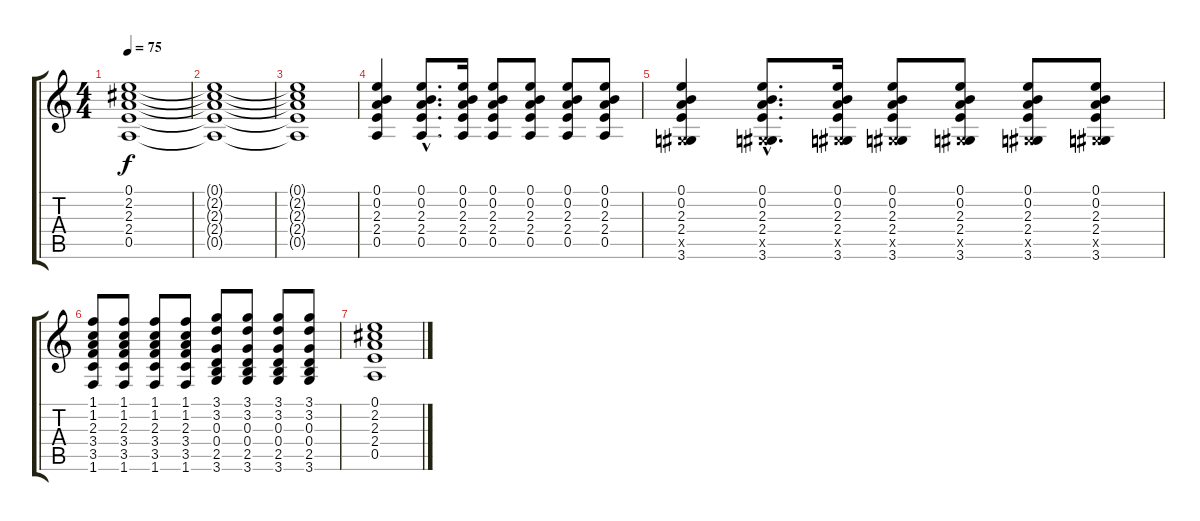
\track "" {instrument acousticguitarsteel}
\staff {score tabs}
\tuning (E4 B3 G3 D3 A2 E2) {hide}
\ts (4 4)
\tempo 75
\clef g2
\ks c
(0.1 2.2 2.3 2.4 0.5).1{dy f} |
(0.1{t} 2.2{t} 2.3{t} 2.4{t} 0.5{t}).1 |
(0.1{t} 2.2{t} 2.3{t} 2.4{t} 0.5{t}).1 |
(0.1 0.2 2.3 2.4 0.5).4 (0.1{hac} 0.2{hac} 2.3{hac} 2.4{hac} 0.5{hac}).8{d} (0.1 0.2 2.3 2.4 0.5).16 (0.1 0.2 2.3 2.4 0.5).8 (0.1 0.2 2.3 2.4 0.5).8 (0.1 0.2 2.3 2.4 0.5).8 (0.1 0.2 2.3 2.4 0.5).8 |
(0.1 0.2 2.3 2.4 -1.5{x} 3.6).4 (0.1{hac} 0.2{hac} 2.3{hac} 2.4{hac} -1.5{hac x} 3.6{hac}).8{d} (0.1 0.2 2.3 2.4 -1.5{x} 3.6).16 (0.1 0.2 2.3 2.4 -1.5{x} 3.6).8 (0.1 0.2 2.3 2.4 -1.5{x} 3.6).8 (0.1 0.2 2.3 2.4 -1.5{x} 3.6).8 (0.1 0.2 2.3 2.4 -1.5{x} 3.6).8 |
(1.1 1.2 2.3 3.4 3.5 1.6).8 (1.1 1.2 2.3 3.4 3.5 1.6).8 (1.1 1.2 2.3 3.4 3.5 1.6).8 (1.1 1.2 2.3 3.4 3.5 1.6).8 (3.1 3.2 0.3 0.4 2.5 3.6).8 (3.1 3.2 0.3 0.4 2.5 3.6).8 (3.1 3.2 0.3 0.4 2.5 3.6).8 (3.1 3.2 0.3 0.4 2.5 3.6).8 |
(0.1 2.2 2.3 2.4 0.5).1
